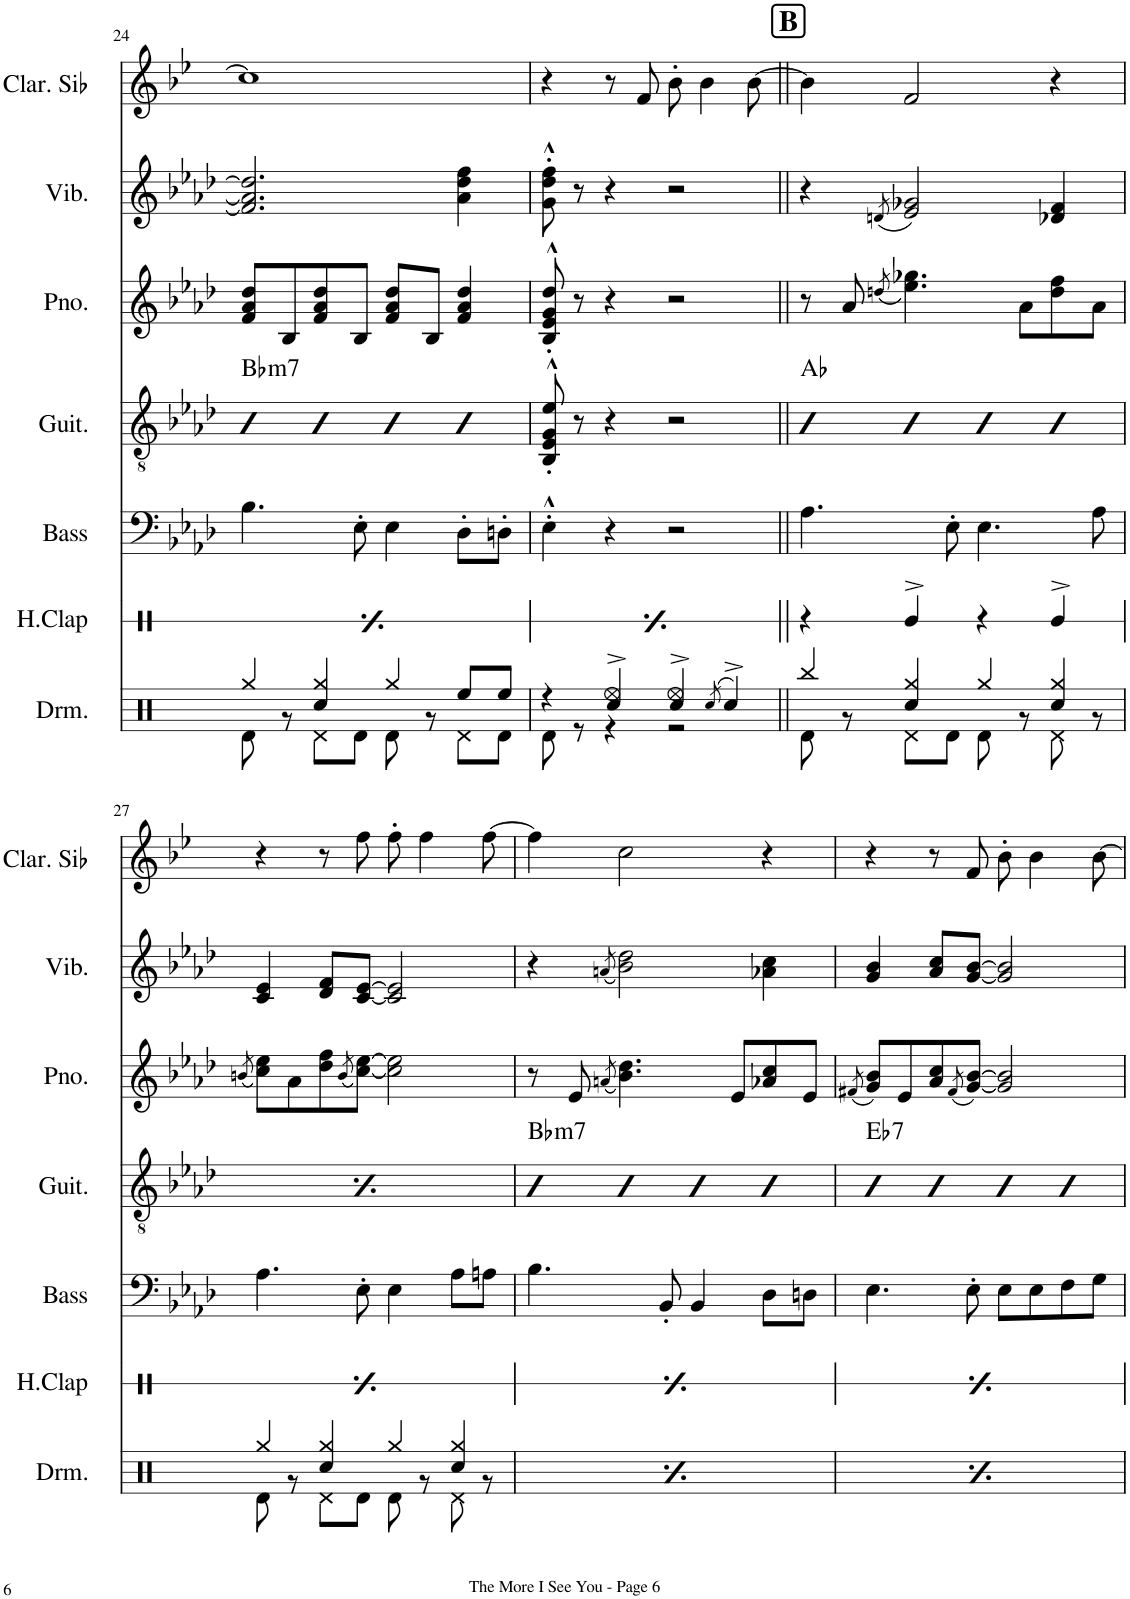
**kern	**kern	**harte	**kern	**kern	**kern
*part5	*part4	*part4	*part3	*part2	*part1
*staff5	*staff4	*	*staff3	*staff2	*staff1
*I"Bass	*I"Accoustic Guitar	*	*I"Piano	*I"Vibes	*I"Clarinette en Sib
*I'Bass	*I'Guit.	*	*I'Pno.	*I'Vib.	*I'Clar. Sib
!!LO:PB:g=z
*clefF4	*clefGv2	*	*clefG2	*clefG2	*clefG2
*Trd7c12	*	*	*	*	*Trd1c2
*k[b-e-a-d-]	*k[b-e-a-d-]	*	*k[b-e-a-d-]	*k[b-e-a-d-]	*k[b-e-]
*M4/4	*M4/4	*	*M4/4	*M4/4	*M4/4
=24	=24	=24	=24	=24	=24
*	*^	*	*	*	*
!	!	!	!LO:H:kt=m7	!	!	!
4.B-\	8BB- 8F 8A- 8d-L	4B-	Bb:min7	8f/ 8a-/ 8dd-/L	2.f/] 2.a-/] 2.dd-/]	1cc]
.	8BB- 8F 8A- 8d-	.	.	8B-/	.	.
.	8BB-'>^> 8F'>^> 8A-'>^> 8d-'>^>	4B-	.	8f/ 8a-/ 8dd-/	.	.
8E-'\	8BB- 8F 8A- 8d-J	.	.	8B-/J	.	.
4E-\	8BB- 8F 8A- 8d-L	4B-	.	8f/ 8a-/ 8dd-/L	.	.
.	8BB- 8F 8A- 8d-	.	.	8B-/J	.	.
8D-'\L	8BB-'>^> 8F'>^> 8A-'>^> 8d-'>^>	4B-	.	4f/ 4a-/ 4dd-/	4a-\ 4dd-\ 4ff\	.
8Dn'\J	8BB- 8F 8A- 8d-J	.	.	.	.	.
*	*v	*v	*	*	*	*
=25	=25	=25	=25	=25	=25
4E-'^^\	8BB-/'^^ 8E-/'^^ 8G/'^^ 8e-/'^^	.	8B-/'^^ 8e-/'^^ 8g/'^^ 8dd-/'^^	8g\'^^ 8dd-\'^^ 8ff\'^^	4r
.	8r	.	8r	8r	.
4r	4r	.	4r	4r	8r
.	.	.	.	.	8f/
2r	2r	.	2r	2r	8b-'\
.	.	.	.	.	4b-\
.	.	.	.	.	[8b-\
!!LO:REH:place=s1:a:B:cj:fs=14:t=B
=26||	=26||	=26||	=26||	=26||	=26||
*	*^	*	*	*	*
4.A-\	8AA- 8E- 8A- 8cL	4B-	Ab:maj	8r	4r	4b-\]
.	8AA- 8E- 8A- 8c	.	.	8a-/	.	.
.	.	.	.	(8qddn/	(8qdn/	.
.	8AA-'>^> 8E-'>^> 8A-'>^> 8c'>^>	4B-	.	4.ee-\ 4.gg-X\)	2e-/ 2g-X/)	2f/
8E-'\	8AA- 8E- 8A- 8cJ	.	.	.	.	.
4.E-\	8AA- 8E- 8A- 8cL	4B-	.	.	.	.
.	8AA- 8E- 8A- 8c	.	.	8a-\L	.	.
.	8AA-'>^> 8E-'>^> 8A-'>^> 8c'>^>	4B-	.	8dd\ 8ff\	4d-X/ 4f/	4r
8A-\	8AA- 8E- 8A- 8cJ	.	.	8a-\J	.	.
!!LO:LB:g=z
=27	=27	=27	=27	=27	=27	=27
.	.	.	.	(8qbn/	.	.
4.A-\	8AA- 8E- 8A- 8cL	4B-	Ab:maj	8cc\ 8ee-\L)	4c/ 4e-/	4r
.	8AA- 8E- 8A- 8c	.	.	8a-\	.	.
.	8AA-'>^> 8E-'>^> 8A-'>^> 8c'>^>	4B-	.	8dd-\ 8ff\	8d-/ 8f/L	8r
.	.	.	.	(8qb/	.	.
8E-'\	8AA- 8E- 8A- 8cJ	.	.	[8cc\ [8ee-\J)	[8c/ [8e-/J	8ff\
4E-\	8AA- 8E- 8A- 8cL	4B-	.	2cc\] 2ee-\]	2c/] 2e-/]	8ff'\
.	8AA- 8E- 8A- 8c	.	.	.	.	4ff\
8A-\L	8AA-'>^> 8E-'>^> 8A-'>^> 8c'>^>	4B-	.	.	.	.
8An\J	8AA- 8E- 8A- 8cJ	.	.	.	.	[8ff\
=28	=28	=28	=28	=28	=28	=28
!	!	!	!LO:H:kt=m7	!	!	!
4.B-\	8BB- 8F 8A- 8d-L	4B-	Bb:min7	8r	4r	4ff\]
.	8BB- 8F 8A- 8d-	.	.	8e-/	.	.
.	.	.	.	(8qan/	(8qan/	.
.	8BB-'>^> 8F'>^> 8A-'>^> 8d-'>^>	4B-	.	4.b-\ 4.dd-\)	2b-\ 2dd-\)	2cc\
8BB-'/	8BB- 8F 8A- 8d-J	.	.	.	.	.
4BB-/	8BB- 8F 8A- 8d-L	4B-	.	.	.	.
.	8BB- 8F 8A- 8d-	.	.	8e-/L	.	.
8D-\L	8BB-'>^> 8F'>^> 8A-'>^> 8d-'>^>	4B-	.	8a-X/ 8cc/	4a-X\ 4cc\	4r
8Dn\J	8BB- 8F 8A- 8d-J	.	.	8e-/J	.	.
=29	=29	=29	=29	=29	=29	=29
.	.	.	.	(8qf#X/	.	.
!	!	!	!LO:H:kt=7	!	!	!
4.E-\	8BB- 8E- 8G 8d-L	4B-	Eb:7	8g/ 8b-/L)	4g/ 4b-/	4r
.	8BB- 8E- 8G 8d-	.	.	8e-/	.	.
.	8BB-'>^> 8E-'>^> 8G'>^> 8d-'>^>	4B-	.	8a-/ 8cc/	8a-/ 8cc/L	8r
.	.	.	.	(8qf#/	.	.
8E-'\	8BB- 8E- 8G 8d-J	.	.	[8g/ [8b-/J)	[8g/ [8b-/J	8f/
8E-\L	8BB- 8E- 8G 8d-L	4B-	.	2g/] 2b-/]	2g/] 2b-/]	8b-'\
8E-\	8BB- 8E- 8G 8d-	.	.	.	.	4b-\
8F\	8BB-'>^> 8E-'>^> 8G'>^> 8d-'>^>	4B-	.	.	.	.
8G\J	8BB- 8E- 8G 8d-J	.	.	.	.	[8b-\
*	*v	*v	*	*	*	*
=	=	=	=	=	=
*-	*-	*-	*-	*-	*-
